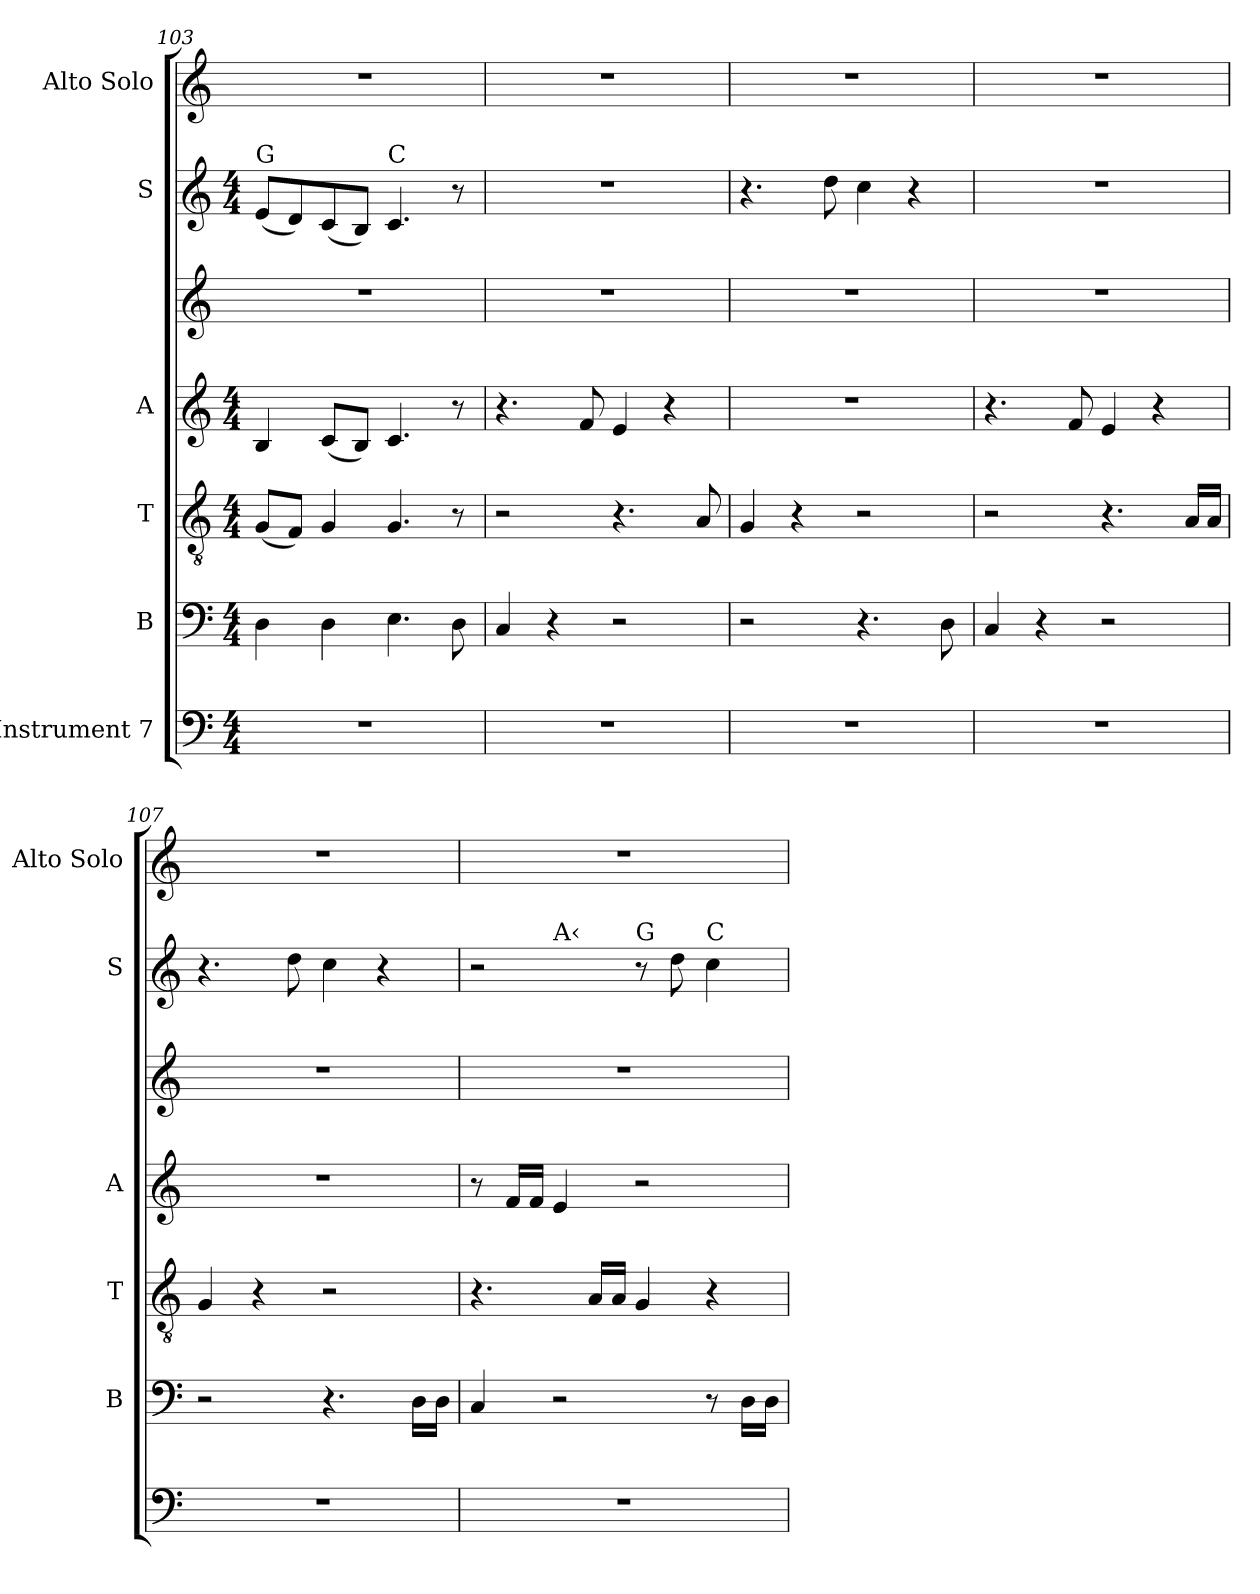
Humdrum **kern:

**kern	**kern	**text	**kern	**kern	**text	**kern	**kern	**kern
*part7	*part6	*part6	*part5	*part4	*part4	*part3	*part2	*part1
*staff7	*staff6	*staff6	*staff5	*staff4	*staff4	*staff3	*staff2	*staff1
*I"Instrument 7	*I"B	*	*I"T	*I"A	*	*	*I"S	*I"Alto Solo
*	*I'B	*	*I'T	*I'A	*	*	*I'S	*I'Alto Solo
*clefF4	*clefF4	*	*clefGv2	*clefG2	*	*clefG2	*clefG2	*clefG2
*k[]	*k[]	*	*k[]	*k[]	*	*k[]	*k[]	*k[]
*C:	*C:	*	*C:	*C:	*	*C:	*C:	*C:
*M4/4	*M4/4	*	*M4/4	*M4/4	*	*	*M4/4	*
=103	=103	=103	=103	=103	=103	=103	=103	=103
!	!	!	!	!	!	!	!LO:TX:a:t=G	!
1r	4D\	.	(<8G/L	4B/	.	1r	(<8e/L	1r
.	.	.	8F/J)	.	.	.	8d/)	.
.	4D\	.	4G/	(<8c/L	.	.	(<8c/	.
.	.	.	.	8B/J)	.	.	8B/J)	.
!	!	!	!	!	!	!	!LO:TX:a:t=C	!
.	4.E\	.	4.G/	4.c/	.	.	4.c/	.
.	8D\	.	8r	8r	.	.	8r	.
!!LO:PB:g=z
=104	=104	=104	=104	=104	=104	=104	=104	=104
1r	4C/	.	2r	4.r	.	1r	1r	1r
.	4r	.	.	.	.	.	.	.
.	.	.	.	8f/	.	.	.	.
.	2r	.	4.r	4e/	.	.	.	.
.	.	.	.	4r	.	.	.	.
.	.	.	8A/	.	.	.	.	.
=105	=105	=105	=105	=105	=105	=105	=105	=105
1r	2r	.	4G/	1r	.	1r	4.r	1r
.	.	.	4r	.	.	.	.	.
.	.	.	.	.	.	.	8dd\	.
.	4.r	.	2r	.	.	.	4cc\	.
.	.	.	.	.	.	.	4r	.
.	8D\	.	.	.	.	.	.	.
=106	=106	=106	=106	=106	=106	=106	=106	=106
1r	4C/	.	2r	4.r	.	1r	1r	1r
.	4r	.	.	.	.	.	.	.
.	.	.	.	8f/	.	.	.	.
.	2r	.	4.r	4e/	.	.	.	.
.	.	.	.	4r	.	.	.	.
.	.	.	16A/LL	.	.	.	.	.
.	.	.	16A/JJ	.	.	.	.	.
=107	=107	=107	=107	=107	=107	=107	=107	=107
1r	2r	.	4G/	1r	.	1r	4.r	1r
.	.	.	4r	.	.	.	.	.
.	.	.	.	.	.	.	8dd\	.
.	4.r	.	2r	.	.	.	4cc\	.
.	.	.	.	.	.	.	4r	.
.	16D\LL	.	.	.	.	.	.	.
.	16D\JJ	.	.	.	.	.	.	.
!!LO:LB:g=z
=108	=108	=108	=108	=108	=108	=108	=108	=108
!	!	!	!	!	!	!	!LO:TX:a:t=C	!
*	*	*	*	*	*	*	*^	*
1r	4C/	.	4.r	8r	.	1r	2r	4ryy	1r
.	.	.	.	16f/LL	.	.	.	.	.
.	.	.	.	16f/JJ	.	.	.	.	.
!	!	!	!	!	!	!	!	!LO:TX:a:t=A‹	!
.	2r	.	.	4e/	.	.	.	2.ryy	.
.	.	.	16A/LL	.	.	.	.	.	.
.	.	.	16A/JJ	.	.	.	.	.	.
!	!	!	!	!	!	!	!LO:TX:a:t=G	!	!
.	.	.	4G/	2r	.	.	8r	.	.
.	.	.	.	.	.	.	8dd\	.	.
!	!	!	!	!	!	!	!LO:TX:a:t=C	!	!
.	8r	.	4r	.	.	.	4cc\	.	.
.	16D\LL	.	.	.	.	.	.	.	.
.	16D\JJ	.	.	.	.	.	.	.	.
*	*	*	*	*	*	*	*v	*v	*
=	=	=	=	=	=	=	=	=
*-	*-	*-	*-	*-	*-	*-	*-	*-
